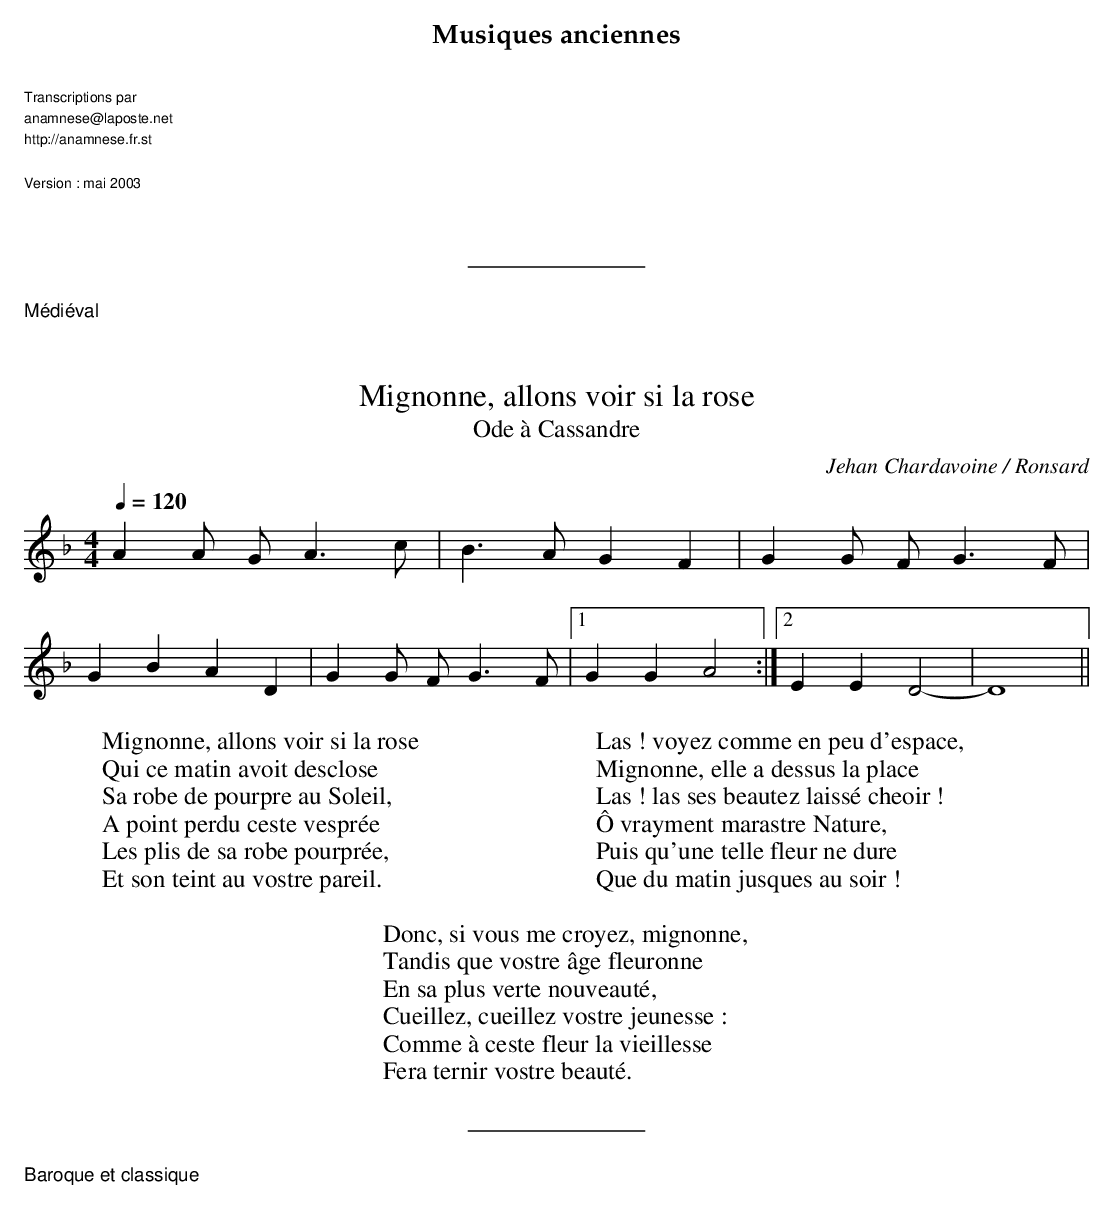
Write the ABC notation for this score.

X:1
T:Mignonne, allons voir si la rose
T:Ode à Cassandre
C:Jehan Chardavoine / Ronsard
M:4/4
L:1/8
Q:1/4=120
K:F
A2 A G A3 c | B3 A G2 F2 | G2 G F G3 F |
G2 B2 A2 D2 | G2 G F G3 F |1 G2 G2 A4 :|2 E2 E2 D4-|D8 ||
W:Mignonne, allons voir si la rose
W:Qui ce matin avoit desclose
W:Sa robe de pourpre au Soleil,
W:A point perdu ceste vesprée
W:Les plis de sa robe pourprée,
W:Et son teint au vostre pareil.
W:
W:Las ! voyez comme en peu d'espace,
W:Mignonne, elle a dessus la place
W:Las ! las ses beautez laissé cheoir !
W:Ô vrayment marastre Nature,
W:Puis qu'une telle fleur ne dure
W:Que du matin jusques au soir !
W:
W:Donc, si vous me croyez, mignonne,
W:Tandis que vostre âge fleuronne
W:En sa plus verte nouveauté,
W:Cueillez, cueillez vostre jeunesse :
W:Comme à ceste fleur la vieillesse
W:Fera ternir vostre beauté.
